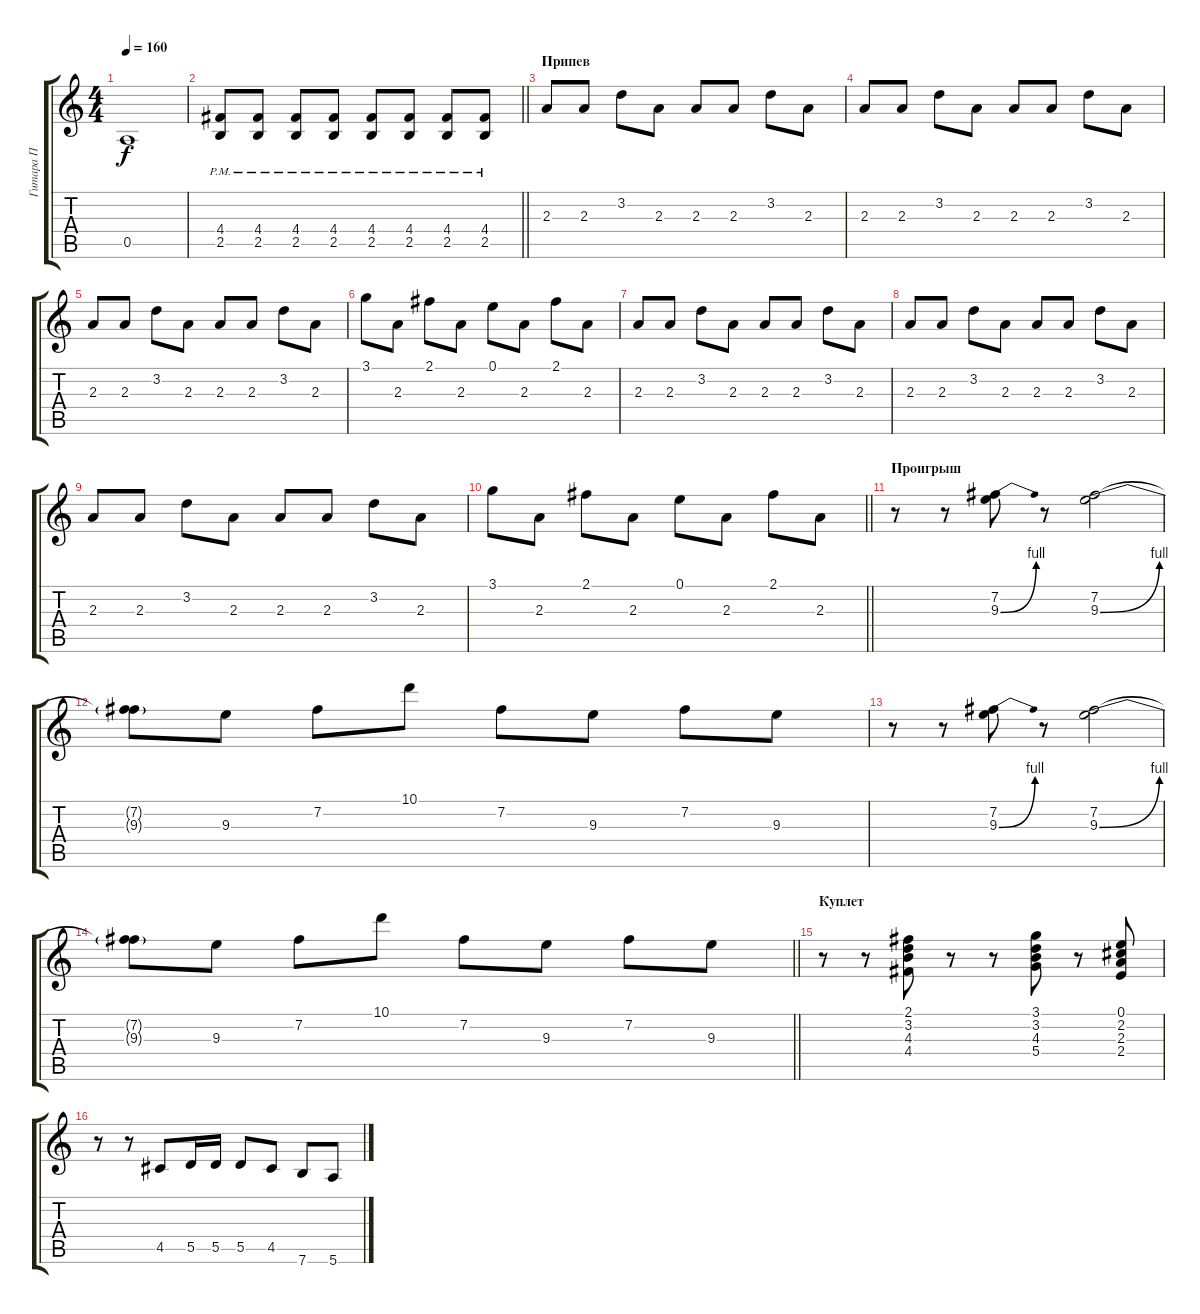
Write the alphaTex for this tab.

\track ("Гитара П" "Гитара П") {instrument overdrivenguitar}
\staff {score tabs}
\tuning (E4 B3 G3 D3 A2 E2) {hide}
\ts (4 4)
\tempo 160
\clef g2
\ks c
0.5.1{dy f} |
\barLineRight lightlight
(4.4{pm} 2.5{pm}).8 (4.4{pm} 2.5{pm}).8 (4.4{pm} 2.5{pm}).8 (4.4{pm} 2.5{pm}).8 (4.4{pm} 2.5{pm}).8 (4.4{pm} 2.5{pm}).8 (4.4{pm} 2.5{pm}).8 (4.4{pm} 2.5{pm}).8 |
\section ("" "Припев")
2.3.8 2.3.8 3.2.8 2.3.8 2.3.8 2.3.8 3.2.8 2.3.8 |
2.3.8 2.3.8 3.2.8 2.3.8 2.3.8 2.3.8 3.2.8 2.3.8 |
2.3.8 2.3.8 3.2.8 2.3.8 2.3.8 2.3.8 3.2.8 2.3.8 |
3.1.8 2.3.8 2.1.8 2.3.8 0.1.8 2.3.8 2.1.8 2.3.8 |
2.3.8 2.3.8 3.2.8 2.3.8 2.3.8 2.3.8 3.2.8 2.3.8 |
2.3.8 2.3.8 3.2.8 2.3.8 2.3.8 2.3.8 3.2.8 2.3.8 |
2.3.8 2.3.8 3.2.8 2.3.8 2.3.8 2.3.8 3.2.8 2.3.8 |
\barLineRight lightlight
3.1.8 2.3.8 2.1.8 2.3.8 0.1.8 2.3.8 2.1.8 2.3.8 |
\section ("" "Проигрыш")
r.8 r.8 (7.2 9.3{be (bend 0 0 60 4)}).8 r.8 (7.2 9.3{be (bend 0 0 60 4)}).2 |
(7.2{t} 9.3{t}).8 9.3.8 7.2.8 10.1.8 7.2.8 9.3.8 7.2.8 9.3.8 |
r.8 r.8 (7.2 9.3{be (bend 0 0 60 4)}).8 r.8 (7.2 9.3{be (bend 0 0 60 4)}).2 |
\barLineRight lightlight
(7.2{t} 9.3{t}).8 9.3.8 7.2.8 10.1.8 7.2.8 9.3.8 7.2.8 9.3.8 |
\section ("" "Куплет")
r.8{instrument acousticguitarsteel} r.8 (2.1 3.2 4.3 4.4).8 r.8 r.8 (3.1 3.2 4.3 5.4).8 r.8 (0.1 2.2 2.3 2.4).8 |
r.8 r.8 4.5.8 5.5.16 5.5.16 5.5.8 4.5.8 7.6.8 5.6.8
